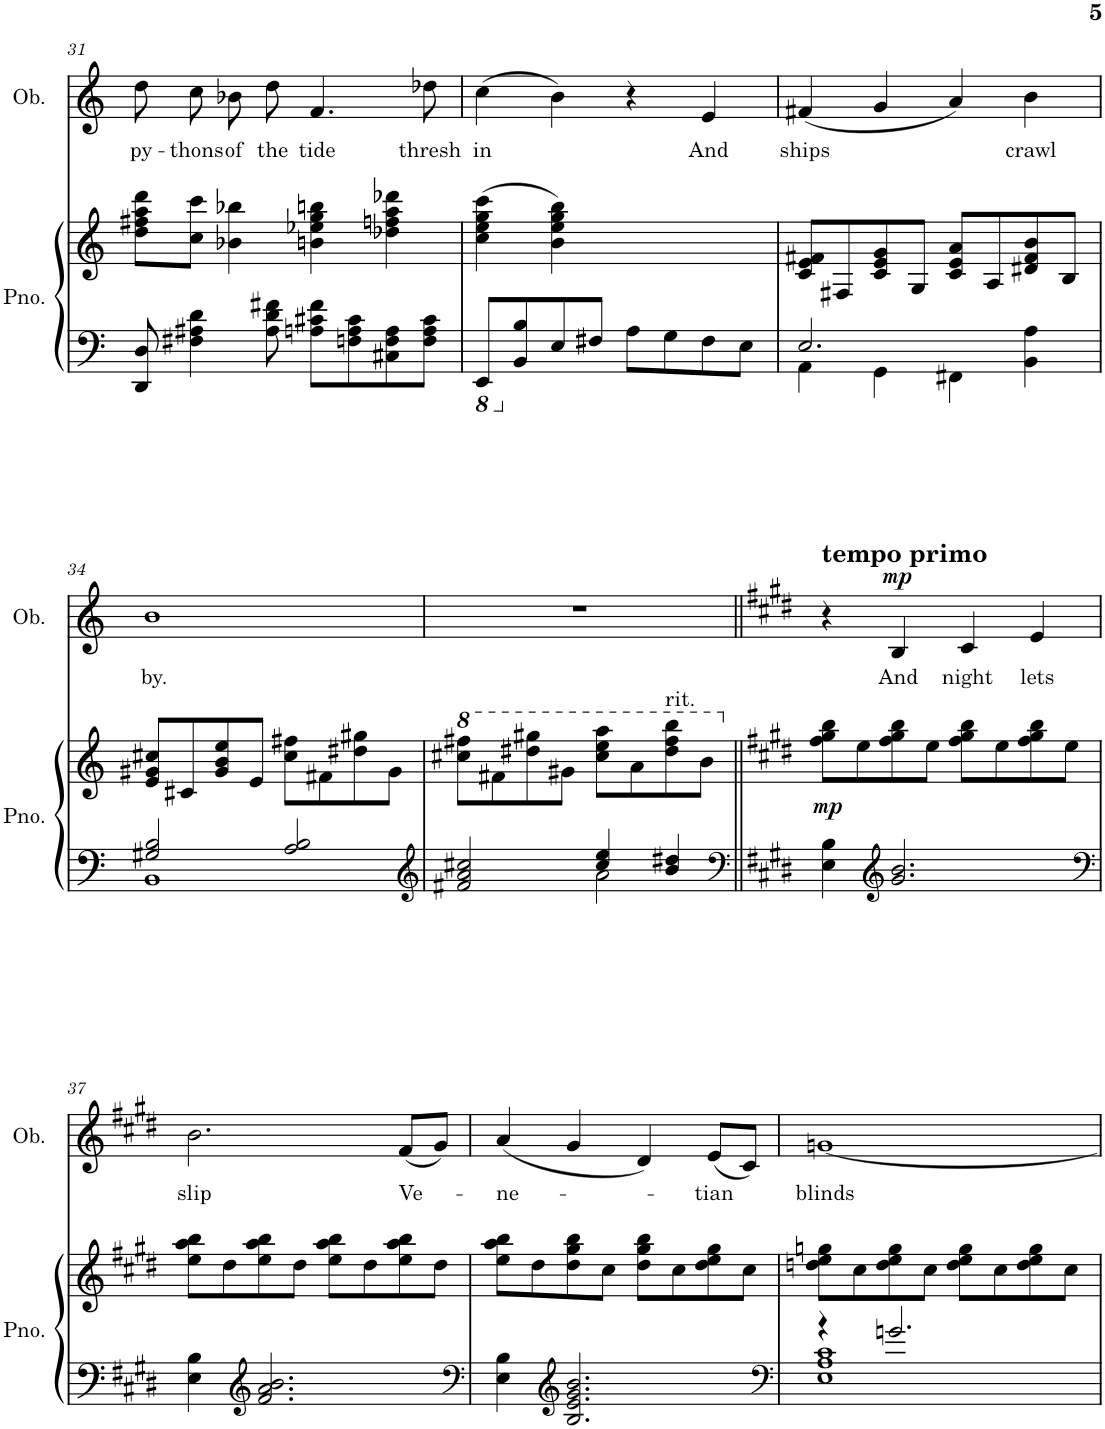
**kern	**kern	**dynam	**kern	**text	**dynam
*part2	*part2	*part2	*part1	*part1	*part1
*staff3	*staff2	*staff2/3	*staff1	*staff1	*staff1
*I"Piano	*	*	*I"Oboe	*	*
*I'Pno.	*	*	*I'Ob.	*	*
!!LO:PB:g=z
*clefF4	*clefG2	*	*clefG2	*	*
*k[]	*k[]	*	*k[]	*	*
*M4/4	*M4/4	*	*M4/4	*	*
=31	=31	=31	=31	=31	=31
!	!	!	!	!LO:LY:b	!
8DD/ 8D/	8dd\ 8ff#X\ 8aa\ 8ddd\L	.	8dd\	py-	.
!	!	!	!	!LO:LY:b	!
4F#X\ 4A#X\ 4d\	8cc\ 8ccc\J	.	8cc\	-thons	.
!	!	!	!	!LO:LY:b	!
.	4b-X\ 4bb-X\	.	8b-X\	of	.
!	!	!	!	!LO:LY:b	!
8A#\ 8d\ 8f#X\	.	.	8dd\	the	.
!	!	!	!	!LO:LY:b	!
8An\ 8c#X\ 8f#\L	4bn\ 4ee-X\ 4gg\ 4bbn\	.	4.f/	tide	.
8Fn\ 8A\ 8c#\	.	.	.	.	.
8C#X\ 8F\ 8A\	4dd-X\ 4ffn\ 4aa\ 4ddd-X\	.	.	.	.
!	!	!	!	!LO:LY:b	!
8F\ 8A\ 8c#\J	.	.	8dd-X\	thresh	.
=32	=32	=32	=32	=32	=32
*8ba	*	*	*	*	*
!	!	!	!	!LO:LY:b	!
8EEE/L	(4cc\ 4ee\ 4gg\ 4ccc\	.	(4cc\	in	.
*X8ba	*	*	*	*	*
8BB/ 8B/	.	.	.	.	.
8E/	4b\ 4ee\ 4gg\ 4bb\)	.	4b\)	.	.
8F#X/J	.	.	.	.	.
8A\L	2ryy	.	4r	.	.
8G\	.	.	.	.	.
!	!	!	!	!LO:LY:b	!
8F#\	.	.	4e/	And	.
8E\J	.	.	.	.	.
=33	=33	=33	=33	=33	=33
*^	*	*	*	*	*
!	!	!	!	!	!LO:LY:b	!
2.E/	4AA\	8c/ 8e/ 8f#X/L	.	(4f#X/	ships	.
.	.	8F#X/	.	.	.	.
.	4GG\	8c/ 8e/ 8g/	.	4g/	.	.
.	.	8G/J	.	.	.	.
.	4FF#X\	8c/ 8e/ 8a/L	.	4a/)	.	.
.	.	8A/	.	.	.	.
!	!	!	!	!	!LO:LY:b	!
4BB\ 4A\	4ryy	8d#X/ 8f#/ 8b/	.	4b\	crawl	.
.	.	8B/J	.	.	.	.
!!LO:LB:g=z
=34	=34	=34	=34	=34	=34	=34
!	!	!	!	!	!LO:LY:b	!
2G#X/ 2B/	1BB	8e/ 8g#X/ 8cc#X/L	.	1b	by.	.
.	.	8c#X/	.	.	.	.
.	.	8g#/ 8b/ 8ee/	.	.	.	.
.	.	8e/J	.	.	.	.
2A/ 2B/	.	8cc#\ 8ff#X\L	.	.	.	.
.	.	8f#X\	.	.	.	.
.	.	8dd#X\ 8gg#X\	.	.	.	.
.	.	8g#\J	.	.	.	.
=35	=35	=35	=35	=35	=35	=35
*clefG2	*	*	*	*	*	*
*	*	*8va	*	*	*	*
2f#X/ 2a/ 2cc#X/	2ryy	8ccc#X\ 8fff#X\L	.	1r	.	.
.	.	8ff#X\	.	.	.	.
.	.	8ddd#X\ 8ggg#X\	.	.	.	.
.	.	8gg#X\J	.	.	.	.
4cc#/ 4ee/	2a\	8ccc#\ 8eee\ 8aaa\L	.	.	.	.
.	.	8aa\	.	.	.	.
!	!	!LO:TX:a:t=rit.	!	!	!	!
4b/ 4dd#X/	.	8ddd#\ 8fff#\ 8bbb\	.	.	.	.
.	.	8bb\J	.	.	.	.
*v	*v	*	*	*	*	*
=36||	=36||	=36||	=36||	=36||	=36||
*clefF4	*	*	*	*	*
*k[f#c#g#d#]	*k[f#c#g#d#]	*	*k[f#c#g#d#]	*	*
*	*X8va	*	*	*	*
!	!	!	!LO:TX:a:B:t=tempo primo	!	!
!	!	!LO:DY:b	!	!	!
4E\ 4B\	8ff#\ 8gg#\ 8bb\L	mp	4r	.	.
.	8ee\	.	.	.	.
*clefG2	*	*	*	*	*
!	!	!	!	!LO:LY:b	!LO:DY:a
2.g#/ 2.b/	8ff#\ 8gg#\ 8bb\	.	4B/	And	mp
.	8ee\J	.	.	.	.
!	!	!	!	!LO:LY:b	!
.	8ff#\ 8gg#\ 8bb\L	.	4c#/	night	.
.	8ee\	.	.	.	.
!	!	!	!	!LO:LY:b	!
.	8ff#\ 8gg#\ 8bb\	.	4e/	lets	.
.	8ee\J	.	.	.	.
!!LO:LB:g=z
=37	=37	=37	=37	=37	=37
*clefF4	*	*	*	*	*
!	!	!	!	!LO:LY:b	!
4E\ 4B\	8ee\ 8aa\ 8bb\L	.	2.b\	slip	.
.	8dd#\	.	.	.	.
*clefG2	*	*	*	*	*
2.f#/ 2.a/ 2.b/	8ee\ 8aa\ 8bb\	.	.	.	.
.	8dd#\J	.	.	.	.
.	8ee\ 8aa\ 8bb\L	.	.	.	.
.	8dd#\	.	.	.	.
!	!	!	!	!LO:LY:b	!
.	8ee\ 8aa\ 8bb\	.	(8f#/L	Ve-	.
.	8dd#\J	.	8g#/J)	.	.
=38	=38	=38	=38	=38	=38
*clefF4	*	*	*	*	*
!	!	!	!	!LO:LY:b	!
4E\ 4B\	8ee\ 8aa\ 8bb\L	.	(4a/	-ne-	.
.	8dd#\	.	.	.	.
*clefG2	*	*	*	*	*
2.B/ 2.e/ 2.g#/ 2.b/	8dd#\ 8gg#\ 8bb\	.	4g#/	.	.
.	8cc#\J	.	.	.	.
.	8dd#\ 8gg#\ 8bb\L	.	4d#/)	.	.
.	8cc#\	.	.	.	.
!	!	!	!	!LO:LY:b	!
.	8dd#\ 8ee\ 8gg#\	.	(8e/L	-tian	.
.	8cc#\J	.	8c#/J)	.	.
=39	=39	=39	=39	=39	=39
*clefF4	*	*	*	*	*
*^	*	*	*	*	*
!	!	!	!	!	!LO:LY:b	!
4r	1E 1A 1c#	8ddn\ 8ee\ 8ggn\L	.	[1gn	blinds	.
.	.	8cc#\	.	.	.	.
2.gn/	.	8dd\ 8ee\ 8gg\	.	.	.	.
.	.	8cc#\J	.	.	.	.
.	.	8dd\ 8ee\ 8gg\L	.	.	.	.
.	.	8cc#\	.	.	.	.
.	.	8dd\ 8ee\ 8gg\	.	.	.	.
.	.	8cc#\J	.	.	.	.
*v	*v	*	*	*	*	*
=	=	=	=	=	=
*-	*-	*-	*-	*-	*-
